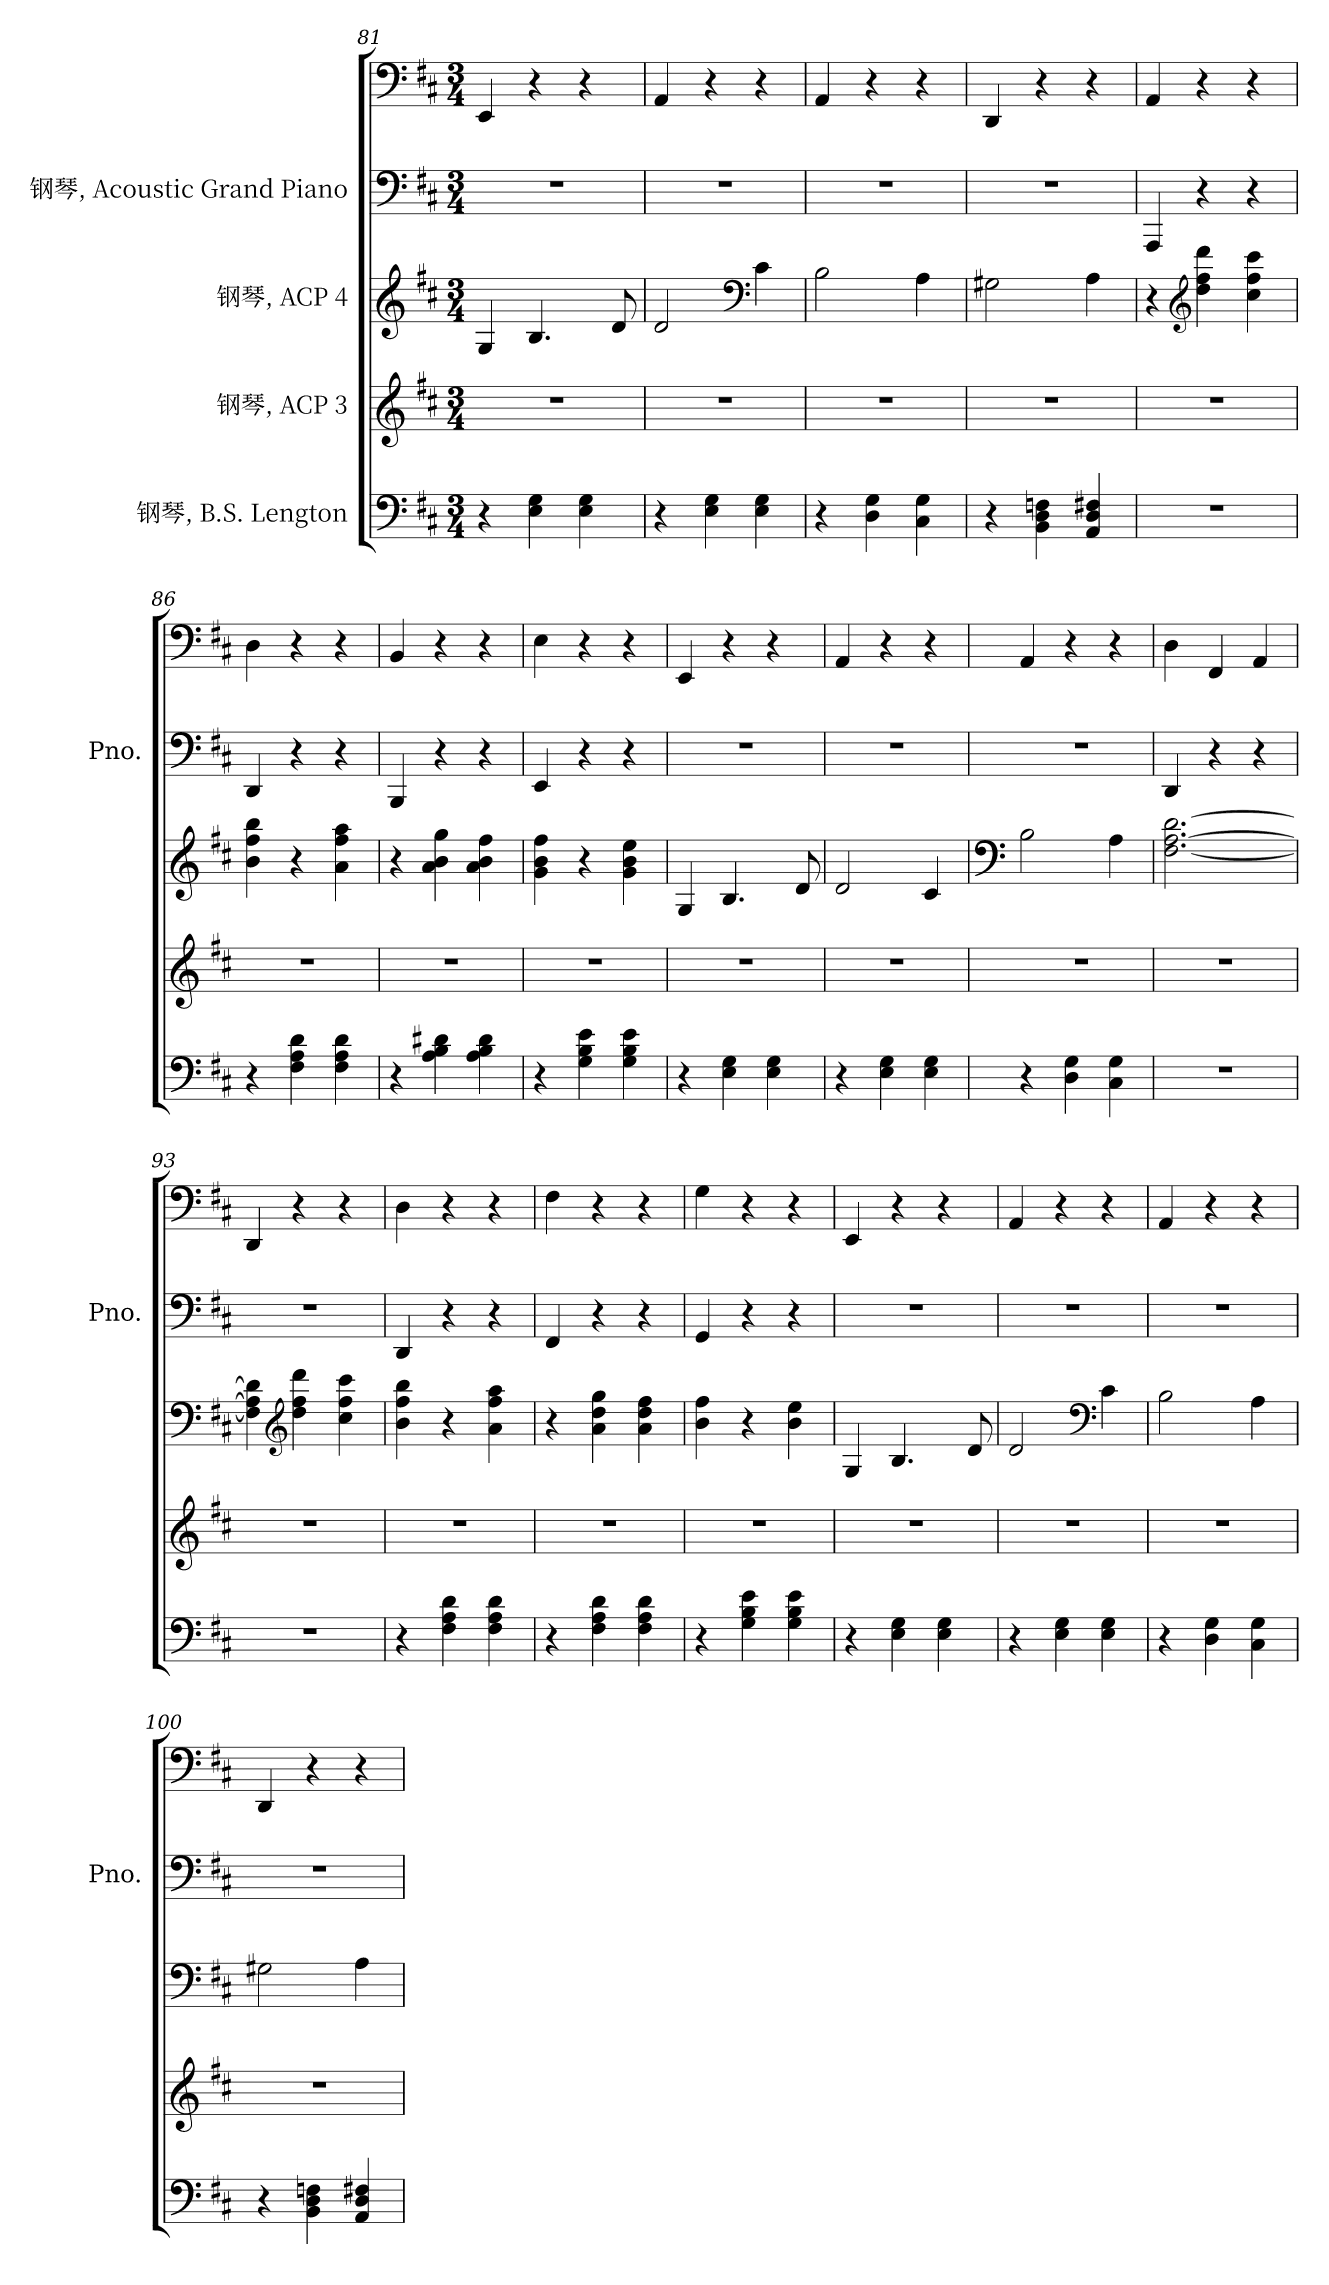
**kern	**kern	**kern	**kern	**kern
*part4	*part3	*part2	*part1	*part1
*staff5	*staff4	*staff3	*staff2	*staff1
*I"钢琴, B.S. Lengton	*I"钢琴, ACP 3	*I"钢琴, ACP 4	*I"钢琴, Acoustic Grand Piano	*
*	*	*	*I'Pno.	*
*clefF4	*clefG2	*clefG2	*clefF4	*clefF4
*k[f#c#]	*k[f#c#]	*k[f#c#]	*k[f#c#]	*k[f#c#]
*M3/4	*M3/4	*M3/4	*M3/4	*M3/4
=81	=81	=81	=81	=81
4r	2.r	4G/	2.r	4EE/
4E\ 4G\	.	4.B/	.	4r
4E\ 4G\	.	.	.	4r
.	.	8d/	.	.
=82	=82	=82	=82	=82
4r	2.r	2d/	2.r	4AA/
4E\ 4G\	.	.	.	4r
*	*	*clefF4	*	*
4E\ 4G\	.	4c#\	.	4r
=83	=83	=83	=83	=83
4r	2.r	2B\	2.r	4AA/
4D\ 4G\	.	.	.	4r
4C#\ 4G\	.	4A\	.	4r
=84	=84	=84	=84	=84
4r	2.r	2G#X\	2.r	4DD/
4BB\ 4D\ 4Fn\	.	.	.	4r
4AA/ 4D/ 4F#X/	.	4A\	.	4r
!!LO:PB:g=z
=85	=85	=85	=85	=85
2.r	2.r	4r	4AAA/	4AA/
*	*	*clefG2	*	*
.	.	4dd\ 4ff#\ 4ddd\	4r	4r
.	.	4cc#\ 4ff#\ 4ccc#\	4r	4r
=86	=86	=86	=86	=86
4r	2.r	4b\ 4ff#\ 4bb\	4DD/	4D\
4F#\ 4A\ 4d\	.	4r	4r	4r
4F#\ 4A\ 4d\	.	4a\ 4ff#\ 4aa\	4r	4r
=87	=87	=87	=87	=87
4r	2.r	4r	4BBB/	4BB/
4A\ 4B\ 4d#X\	.	4a\ 4b\ 4gg\	4r	4r
4A\ 4B\ 4d#\	.	4a\ 4b\ 4ff#\	4r	4r
=88	=88	=88	=88	=88
4r	2.r	4g\ 4b\ 4ff#\	4EE/	4E\
4G\ 4B\ 4e\	.	4r	4r	4r
4G\ 4B\ 4e\	.	4g\ 4b\ 4ee\	4r	4r
=89	=89	=89	=89	=89
4r	2.r	4G/	2.r	4EE/
4E\ 4G\	.	4.B/	.	4r
4E\ 4G\	.	.	.	4r
.	.	8d/	.	.
=90	=90	=90	=90	=90
4r	2.r	2d/	2.r	4AA/
4E\ 4G\	.	.	.	4r
4E\ 4G\	.	4c#/	.	4r
=91	=91	=91	=91	=91
*	*	*clefF4	*	*
4r	2.r	2B\	2.r	4AA/
4D\ 4G\	.	.	.	4r
4C#\ 4G\	.	4A\	.	4r
=92	=92	=92	=92	=92
2.r	2.r	[2.F#\ [2.A\ [2.d\	4DD/	4D\
.	.	.	4r	4FF#/
.	.	.	4r	4AA/
!!LO:LB:g=z
=93	=93	=93	=93	=93
2.r	2.r	4F#\] 4A\] 4d\]	2.r	4DD/
*	*	*clefG2	*	*
.	.	4dd\ 4ff#\ 4ddd\	.	4r
.	.	4cc#\ 4ff#\ 4ccc#\	.	4r
=94	=94	=94	=94	=94
4r	2.r	4b\ 4ff#\ 4bb\	4DD/	4D\
4F#\ 4A\ 4d\	.	4r	4r	4r
4F#\ 4A\ 4d\	.	4a\ 4ff#\ 4aa\	4r	4r
=95	=95	=95	=95	=95
4r	2.r	4r	4FF#/	4F#\
4F#\ 4A\ 4d\	.	4a\ 4dd\ 4gg\	4r	4r
4F#\ 4A\ 4d\	.	4a\ 4dd\ 4ff#\	4r	4r
=96	=96	=96	=96	=96
4r	2.r	4b\ 4ff#\	4GG/	4G\
4G\ 4B\ 4e\	.	4r	4r	4r
4G\ 4B\ 4e\	.	4b\ 4ee\	4r	4r
=97	=97	=97	=97	=97
4r	2.r	4G/	2.r	4EE/
4E\ 4G\	.	4.B/	.	4r
4E\ 4G\	.	.	.	4r
.	.	8d/	.	.
=98	=98	=98	=98	=98
4r	2.r	2d/	2.r	4AA/
4E\ 4G\	.	.	.	4r
*	*	*clefF4	*	*
4E\ 4G\	.	4c#\	.	4r
=99	=99	=99	=99	=99
4r	2.r	2B\	2.r	4AA/
4D\ 4G\	.	.	.	4r
4C#\ 4G\	.	4A\	.	4r
=100	=100	=100	=100	=100
4r	2.r	2G#X\	2.r	4DD/
4BB\ 4D\ 4Fn\	.	.	.	4r
4AA/ 4D/ 4F#X/	.	4A\	.	4r
=	=	=	=	=
*-	*-	*-	*-	*-
